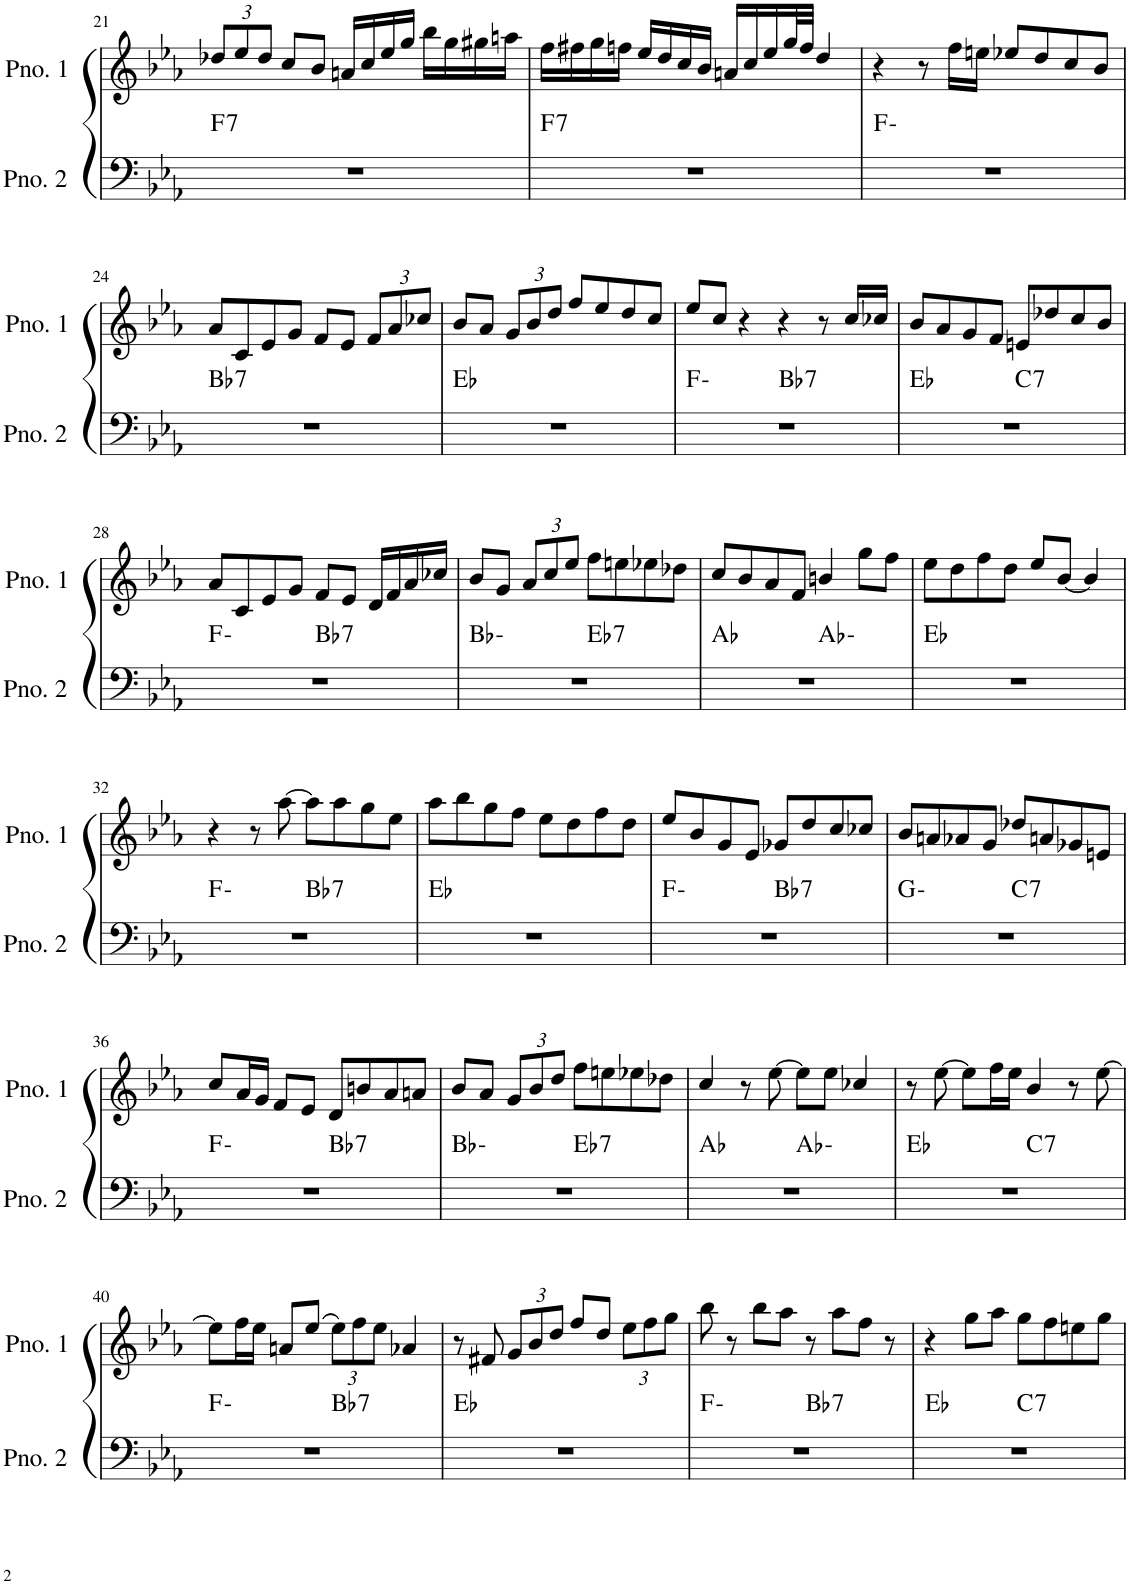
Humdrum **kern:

**kern	**harte	**kern
*part2	*part2	*part1
*staff2	*	*staff1
*I"ピアノ 2	*	*I"ピアノ 1
!!LO:PB:g=z
*clefF4	*	*clefG2
*k[b-e-a-]	*	*k[b-e-a-]
*M4/4	*	*M4/4
*	*	*Xbrackettup
=21	=21	=21
!	!LO:H:kt=7	!
1r	F:7	12dd-X/L
.	.	12ee-/
.	.	12dd-/J
.	.	8cc/L
.	.	8b-/J
.	.	16an/LL
.	.	16cc/
.	.	16ee-/
.	.	16gg/JJ
.	.	16bb-\LL
.	.	16gg\
.	.	16gg#X\
.	.	16aan\JJ
=22	=22	=22
!	!LO:H:kt=7	!
1r	F:7	16ff\LL
.	.	16ff#X\
.	.	16gg\
.	.	16ffn\JJ
.	.	16ee-/LL
.	.	16dd/
.	.	16cc/
.	.	16b-/JJ
.	.	16an/LL
.	.	16cc/
.	.	16ee-/
.	.	32gg/L
.	.	32ff/JJJ
.	.	4dd/
=23	=23	=23
1r	F:min	4r
.	.	8r
.	.	16ff\LL
.	.	16een\JJ
.	.	8ee-X/L
.	.	8dd/
.	.	8cc/
.	.	8b-/J
!!LO:LB:g=z
=24	=24	=24
!	!LO:H:kt=7	!
1r	Bb:7	8a-/L
.	.	8c/
.	.	8e-/
.	.	8g/J
.	.	8f/L
.	.	8e-/J
.	.	12f/L
.	.	12a-/
.	.	12cc-X/J
=25	=25	=25
1r	Eb:maj	8b-/L
.	.	8a-/J
.	.	12g/L
.	.	12b-/
.	.	12dd/J
.	.	8ff/L
.	.	8ee-/
.	.	8dd/
.	.	8cc/J
=26	=26	=26
*^	*	*
1r	2ryy	F:min	8ee-/L
.	.	.	8cc/J
.	.	.	4r
!	!	!LO:H:kt=7	!
.	2ryy	Bb:7	4r
.	.	.	8r
.	.	.	16cc/LL
.	.	.	16cc-X/JJ
=27	=27	=27	=27
1r	2ryy	Eb:maj	8b-/L
.	.	.	8a-/
.	.	.	8g/
.	.	.	8f/J
!	!	!LO:H:kt=7	!
.	2ryy	C:7	8en/L
.	.	.	8dd-X/
.	.	.	8cc/
.	.	.	8b-/J
!!LO:LB:g=z
=28	=28	=28	=28
1r	2ryy	F:min	8a-/L
.	.	.	8c/
.	.	.	8e-/
.	.	.	8g/J
!	!	!LO:H:kt=7	!
.	2ryy	Bb:7	8f/L
.	.	.	8e-/J
.	.	.	16d/LL
.	.	.	16f/
.	.	.	16a-/
.	.	.	16cc-X/JJ
=29	=29	=29	=29
1r	2ryy	Bb:min	8b-/L
.	.	.	8g/J
.	.	.	12a-/L
.	.	.	12cc/
.	.	.	12ee-/J
!	!	!LO:H:kt=7	!
.	2ryy	Eb:7	8ff\L
.	.	.	8een\
.	.	.	8ee-X\
.	.	.	8dd-X\J
=30	=30	=30	=30
1r	2ryy	Ab:maj	8cc/L
.	.	.	8b-/
.	.	.	8a-/
.	.	.	8f/J
.	2ryy	Ab:min	4bn/
.	.	.	8gg\L
.	.	.	8ff\J
*v	*v	*	*
=31	=31	=31
1r	Eb:maj	8ee-\L
.	.	8dd\
.	.	8ff\
.	.	8dd\J
.	.	8ee-/L
.	.	[8b-/J
.	.	4b-/]
!!LO:LB:g=z
=32	=32	=32
*^	*	*
1r	2ryy	F:min	4r
.	.	.	8r
.	.	.	[8aa-\
!	!	!LO:H:kt=7	!
.	2ryy	Bb:7	8aa-\L]
.	.	.	8aa-\
.	.	.	8gg\
.	.	.	8ee-\J
*v	*v	*	*
=33	=33	=33
1r	Eb:maj	8aa-\L
.	.	8bb-\
.	.	8gg\
.	.	8ff\J
.	.	8ee-\L
.	.	8dd\
.	.	8ff\
.	.	8dd\J
=34	=34	=34
*^	*	*
1r	2ryy	F:min	8ee-/L
.	.	.	8b-/
.	.	.	8g/
.	.	.	8e-/J
!	!	!LO:H:kt=7	!
.	2ryy	Bb:7	8g-X/L
.	.	.	8dd/
.	.	.	8cc/
.	.	.	8cc-X/J
=35	=35	=35	=35
1r	2ryy	G:min	8b-/L
.	.	.	8an/
.	.	.	8a-X/
.	.	.	8g/J
!	!	!LO:H:kt=7	!
.	2ryy	C:7	8dd-X/L
.	.	.	8an/
.	.	.	8g-X/
.	.	.	8en/J
!!LO:LB:g=z
=36	=36	=36	=36
1r	2ryy	F:min	8cc/L
.	.	.	16a-/L
.	.	.	16g/JJ
.	.	.	8f/L
.	.	.	8e-/J
!	!	!LO:H:kt=7	!
.	2ryy	Bb:7	8d/L
.	.	.	8bn/
.	.	.	8a-/
.	.	.	8an/J
=37	=37	=37	=37
1r	2ryy	Bb:min	8b-/L
.	.	.	8a-/J
.	.	.	12g/L
.	.	.	12b-/
.	.	.	12dd/J
!	!	!LO:H:kt=7	!
.	2ryy	Eb:7	8ff\L
.	.	.	8een\
.	.	.	8ee-X\
.	.	.	8dd-X\J
=38	=38	=38	=38
1r	2ryy	Ab:maj	4cc/
.	.	.	8r
.	.	.	[8ee-\
.	2ryy	Ab:min	8ee-\L]
.	.	.	8ee-\J
.	.	.	4cc-X/
=39	=39	=39	=39
1r	2ryy	Eb:maj	8r
.	.	.	[8ee-\
.	.	.	8ee-\L]
.	.	.	16ff\L
.	.	.	16ee-\JJ
!	!	!LO:H:kt=7	!
.	2ryy	C:7	4b-/
.	.	.	8r
.	.	.	[8ee-\
!!LO:LB:g=z
=40	=40	=40	=40
1r	2ryy	F:min	8ee-\L]
.	.	.	16ff\L
.	.	.	16ee-\JJ
.	.	.	8an/L
.	.	.	(8ee-/J
!	!	!LO:H:kt=7	!
.	2ryy	Bb:7	12ee-\L)
.	.	.	12ff\
.	.	.	12ee-\J
.	.	.	4a-X/
*v	*v	*	*
=41	=41	=41
1r	Eb:maj	8r
.	.	8f#X/
.	.	12g/L
.	.	12b-/
.	.	12dd/J
.	.	8ff/L
.	.	8dd/J
.	.	12ee-\L
.	.	12ff\
.	.	12gg\J
=42	=42	=42
*^	*	*
1r	2ryy	F:min	8bb-\
.	.	.	8r
.	.	.	8bb-\L
.	.	.	8aa-\J
!	!	!LO:H:kt=7	!
.	2ryy	Bb:7	8r
.	.	.	8aa-\L
.	.	.	8ff\J
.	.	.	8r
=43	=43	=43	=43
1r	2ryy	Eb:maj	4r
.	.	.	8gg\L
.	.	.	8aa-\J
!	!	!LO:H:kt=7	!
.	2ryy	C:7	8gg\L
.	.	.	8ff\
.	.	.	8een\
.	.	.	8gg\J
*v	*v	*	*
=	=	=
*-	*-	*-
